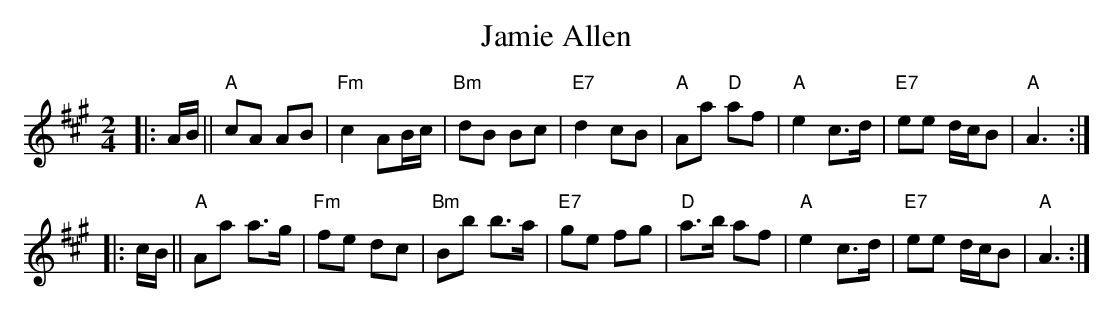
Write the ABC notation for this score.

X:1
T: Jamie Allen
M: 2/4
L: 1/8
K: A
|: A/B/ || "A"cA AB | "Fm"c2 AB/c/ | "Bm"dB Bc | "E7"d2 cB \
| "A"Aa "D"af | "A"e2 c>d | "E7"ee  d/c/B | "A"A3 :|
|:c/B/ || "A"Aa a>g | "Fm"fe dc | "Bm"Bb b>a | "E7"ge fg \
| "D"a>b af | "A"e2 c>d | "E7"ee d/c/B | "A"A3 :|
